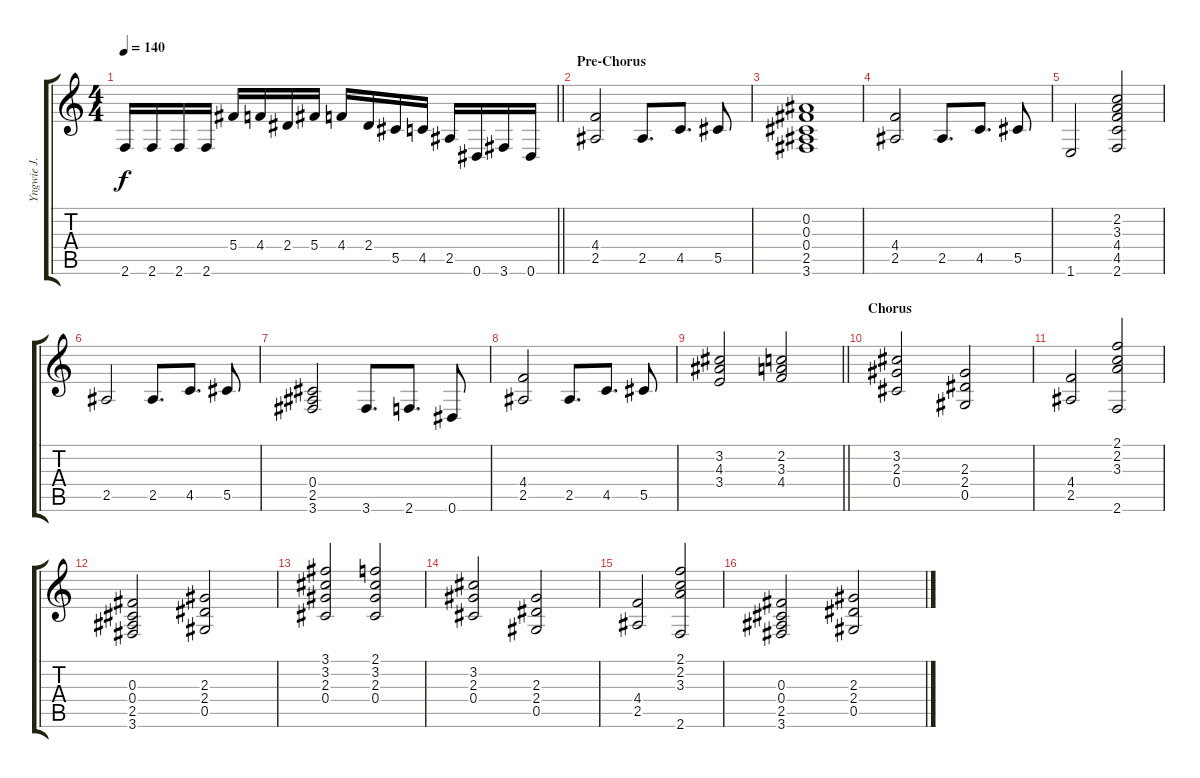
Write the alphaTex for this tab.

\track ("Yngwie J. Malmsteen" "Yngwie J. ") {instrument overdrivenguitar}
\staff {score tabs}
\tuning (Eb4 Bb3 Gb3 Db3 Ab2 Eb2) {hide}
\ts (4 4)
\tempo 140
\clef g2
\barLineRight lightlight
\ks c
2.6.16{dy f} 2.6.16 2.6.16 2.6.16 5.4.16 4.4.16 2.4.16 5.4.16 4.4.16 2.4.16 5.5.16 4.5.16 2.5.16 0.6.16 3.6.16 0.6.16 |
\section ("" "Pre-Chorus")
(4.4 2.5).2 2.5.8{d} 4.5.8{d} 5.5.8 |
(0.2 0.3 0.4 2.5 3.6).1 |
(4.4 2.5).2 2.5.8{d} 4.5.8{d} 5.5.8 |
1.6.2 (2.2 3.3 4.4 4.5 2.6).2 |
2.5.2 2.5.8{d} 4.5.8{d} 5.5.8 |
(0.4 2.5 3.6).2 3.6.8{d} 2.6.8{d} 0.6.8 |
(4.4 2.5).2 2.5.8{d} 4.5.8{d} 5.5.8 |
\barLineRight lightlight
(3.2 4.3 3.4).2 (2.2 3.3 4.4).2 |
\section ("" "Chorus")
(3.2 2.3 0.4).2 (2.3 2.4 0.5).2 |
(4.4 2.5).2 (2.1 2.2 3.3 2.6).2 |
(0.3 0.4 2.5 3.6).2 (2.3 2.4 0.5).2 |
(3.1 3.2 2.3 0.4).2 (2.1 3.2 2.3 0.4).2 |
(3.2 2.3 0.4).2 (2.3 2.4 0.5).2 |
(4.4 2.5).2 (2.1 2.2 3.3 2.6).2 |
(0.3 0.4 2.5 3.6).2 (2.3 2.4 0.5).2
